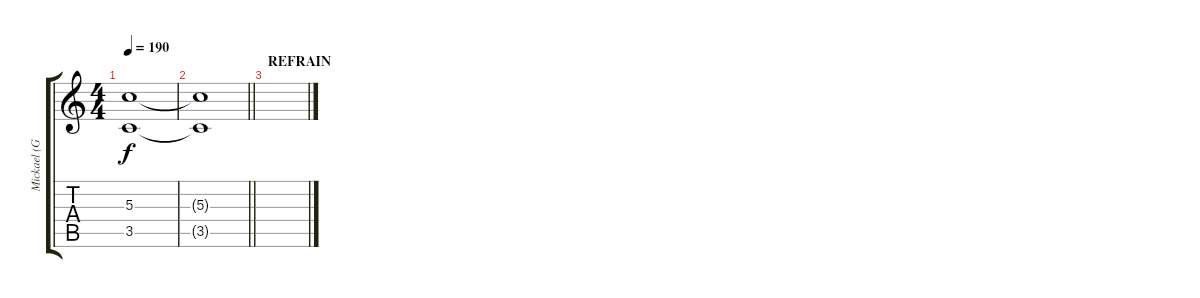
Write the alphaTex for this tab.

\track ("Mickael (Guitare_01)" "Mickael (G") {instrument overdrivenguitar}
\staff {score tabs}
\tuning (E4 B3 G3 D3 A2 E2) {hide}
\ts (4 4)
\tempo 190
\clef g2
\ks c
(5.3 3.5).1{dy f} |
\barLineRight lightlight
(5.3{t} 3.5{t}).1 |
\section ("" "REFRAIN")
